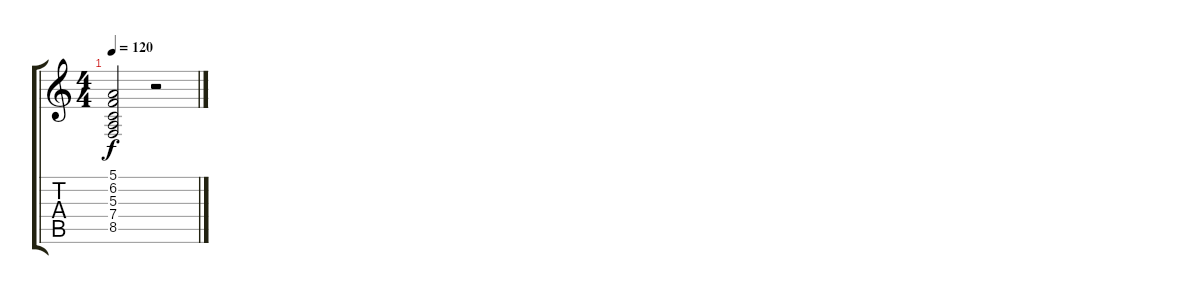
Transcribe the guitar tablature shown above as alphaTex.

\track "" {instrument fx6goblins}
\staff {score tabs}
\tuning (E4 B3 G3 D3 A2 E2) {hide}
\ts (4 4)
\tempo 120
\clef g2
\ks c
(5.1 6.2 5.3 7.4 8.5).2{dy f} r.2
